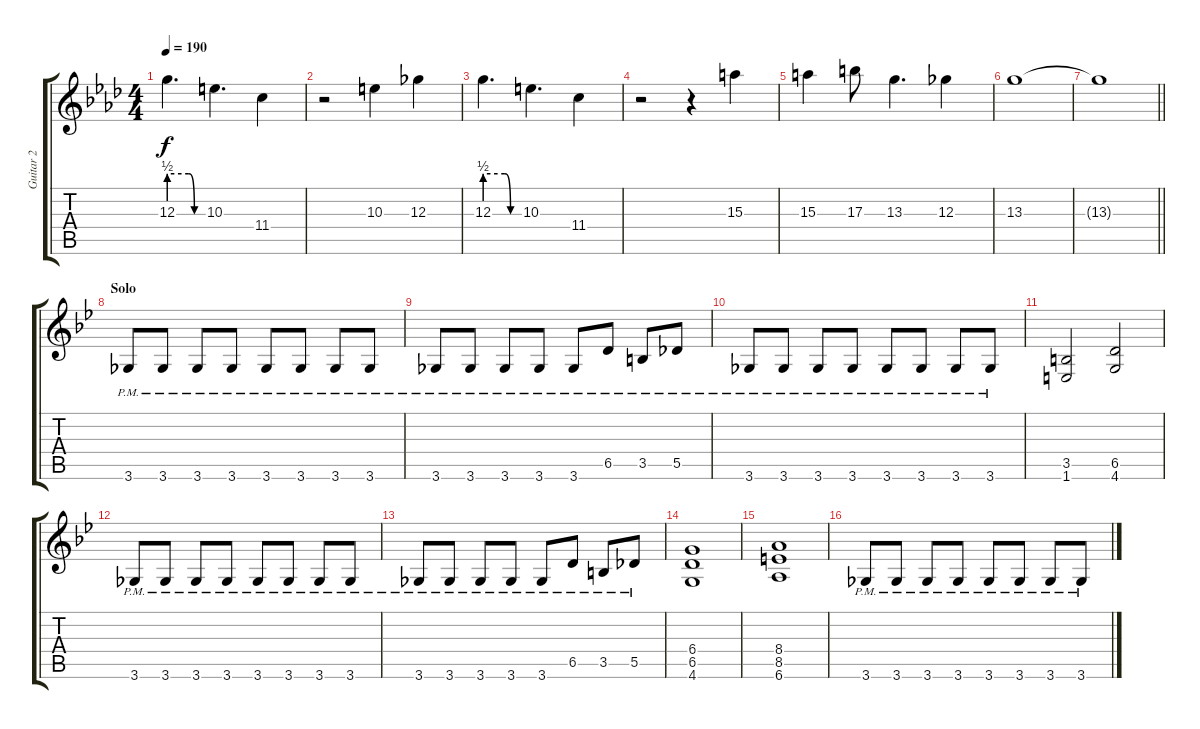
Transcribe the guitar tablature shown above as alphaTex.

\track ("Guitar 2" "Guitar 2") {instrument distortionguitar}
\staff {score tabs}
\tuning (Eb4 Bb3 Gb3 Db3 Ab2 Eb2) {hide}
\ts (4 4)
\tempo 190
\clef g2
\ks fminor
12.3{be (custom 0 2 35 2 45 0 60 0)}.4{d dy f} 10.3.4{d} 11.4.4 |
r.2 10.3.4 12.3.4 |
12.3{be (custom 0 2 35 2 45 0 60 0)}.4{d} 10.3.4{d} 11.4.4 |
r.2 r.4 15.3.4 |
15.3.4 17.3.8 13.3.4{d} 12.3.4 |
13.3.1 |
\barLineRight lightlight
13.3{t}.1 |
\section ("" "Solo")
\ks gminor
3.6{pm}.8 3.6{pm}.8 3.6{pm}.8 3.6{pm}.8 3.6{pm}.8 3.6{pm}.8 3.6{pm}.8 3.6{pm}.8 |
3.6{pm}.8 3.6{pm}.8 3.6{pm}.8 3.6{pm}.8 3.6{pm}.8 6.5{pm}.8 3.5{pm}.8 5.5{pm}.8 |
3.6{pm}.8 3.6{pm}.8 3.6{pm}.8 3.6{pm}.8 3.6{pm}.8 3.6{pm}.8 3.6{pm}.8 3.6{pm}.8 |
(3.5 1.6).2 (6.5 4.6).2 |
3.6{pm}.8 3.6{pm}.8 3.6{pm}.8 3.6{pm}.8 3.6{pm}.8 3.6{pm}.8 3.6{pm}.8 3.6{pm}.8 |
3.6{pm}.8 3.6{pm}.8 3.6{pm}.8 3.6{pm}.8 3.6{pm}.8 6.5{pm}.8 3.5{pm}.8 5.5{pm}.8 |
(6.4 6.5 4.6).1 |
(8.4 8.5 6.6).1 |
3.6{pm}.8 3.6{pm}.8 3.6{pm}.8 3.6{pm}.8 3.6{pm}.8 3.6{pm}.8 3.6{pm}.8 3.6{pm}.8
